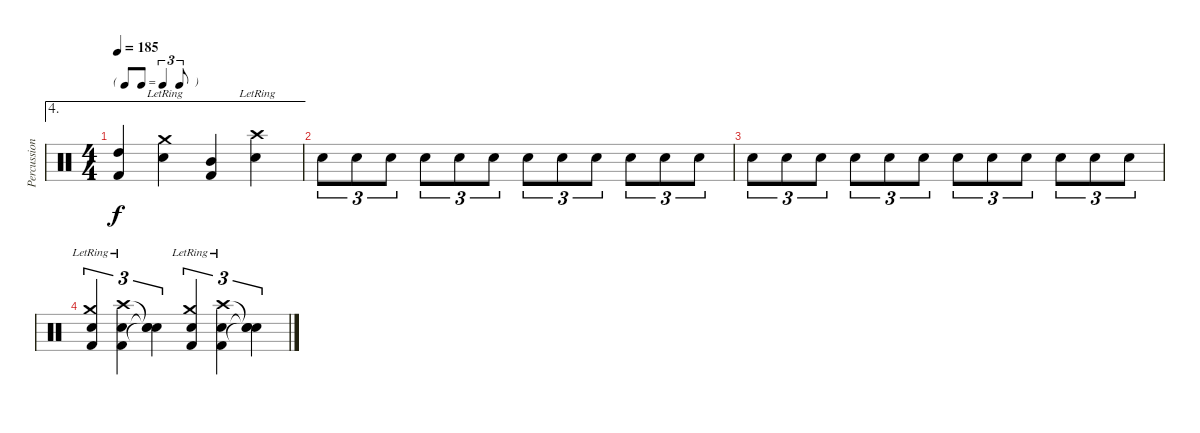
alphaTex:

\track ("Percussion" "Percussion") {instrument percussion}
\staff {score}
\articulation defaults
\ae 4
\ts (4 4)
\tf triplet8th
\tempo 185
\clef neutral
\ks c
("High Tom (hit)" "Kick (hit) 2").4{dy f} ("Crash medium (hit)"{lr} "Snare (hit) 2").4 ("Mid Tom (hit)" "Kick (hit) 2").4 ("Crash high (hit)"{lr} "Snare (hit) 2").4 |
"Snare (hit) 2".8{tu (3 2)} "Snare (hit) 2".8{tu (3 2)} "Snare (hit) 2".8{tu (3 2)} "Snare (hit) 2".8{tu (3 2)} "Snare (hit) 2".8{tu (3 2)} "Snare (hit) 2".8{tu (3 2)} "Snare (hit) 2".8{tu (3 2)} "Snare (hit) 2".8{tu (3 2)} "Snare (hit) 2".8{tu (3 2)} "Snare (hit) 2".8{tu (3 2)} "Snare (hit) 2".8{tu (3 2)} "Snare (hit) 2".8{tu (3 2)} |
"Snare (hit) 2".8{tu (3 2)} "Snare (hit) 2".8{tu (3 2)} "Snare (hit) 2".8{tu (3 2)} "Snare (hit) 2".8{tu (3 2)} "Snare (hit) 2".8{tu (3 2)} "Snare (hit) 2".8{tu (3 2)} "Snare (hit) 2".8{tu (3 2)} "Snare (hit) 2".8{tu (3 2)} "Snare (hit) 2".8{tu (3 2)} "Snare (hit) 2".8{tu (3 2)} "Snare (hit) 2".8{tu (3 2)} "Snare (hit) 2".8{tu (3 2)} |
("Crash medium (hit)"{lr} "Snare (hit) 2" "Kick (hit) 2").4{tu (3 2)} ("Crash high (hit)"{lr} "Snare (hit) 2" "Kick (hit) 2").4{tu (3 2)} ("Snare (hit)"{t} "Snare (hit)"{t} "Snare (hit)"{t}).4{tu (3 2)} ("Crash medium (hit)"{lr} "Snare (hit) 2" "Kick (hit) 2").4{tu (3 2)} ("Crash high (hit)"{lr} "Snare (hit) 2" "Kick (hit) 2").4{tu (3 2)} ("Snare (hit)"{t} "Snare (hit)"{t} "Snare (hit)"{t}).4{tu (3 2)}
